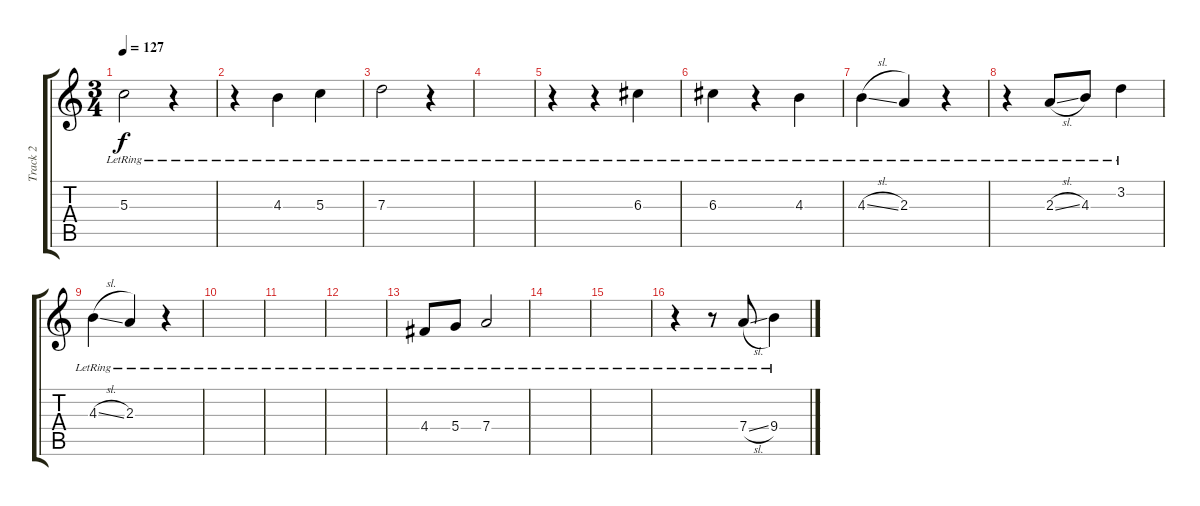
\track ("Track 2" "Track 2") {instrument acousticguitarsteel}
\staff {score tabs}
\tuning (E4 B3 G3 D3 A2 E2) {hide}
\ts (3 4)
\tempo 127
\clef g2
\ks c
5.3{lr}.2{dy f} r.4 |
r.4 4.3{lr}.4 5.3{lr}.4 |
7.3{lr}.2 r.4 |
|
r.4 r.4 6.3{lr}.4 |
6.3{lr}.4 r.4 4.3{lr}.4 |
4.3{sl lr}.4 2.3{lr}.4 r.4 |
r.4 2.3{sl lr}.8 4.3{lr}.8 3.2{lr}.4 |
4.3{sl lr}.4 2.3{lr}.4 r.4 |
|
|
|
4.4{lr}.8 5.4{lr}.8 7.4{lr}.2 |
|
|
r.4 r.8 7.4{sl lr}.8 9.4{lr}.4
